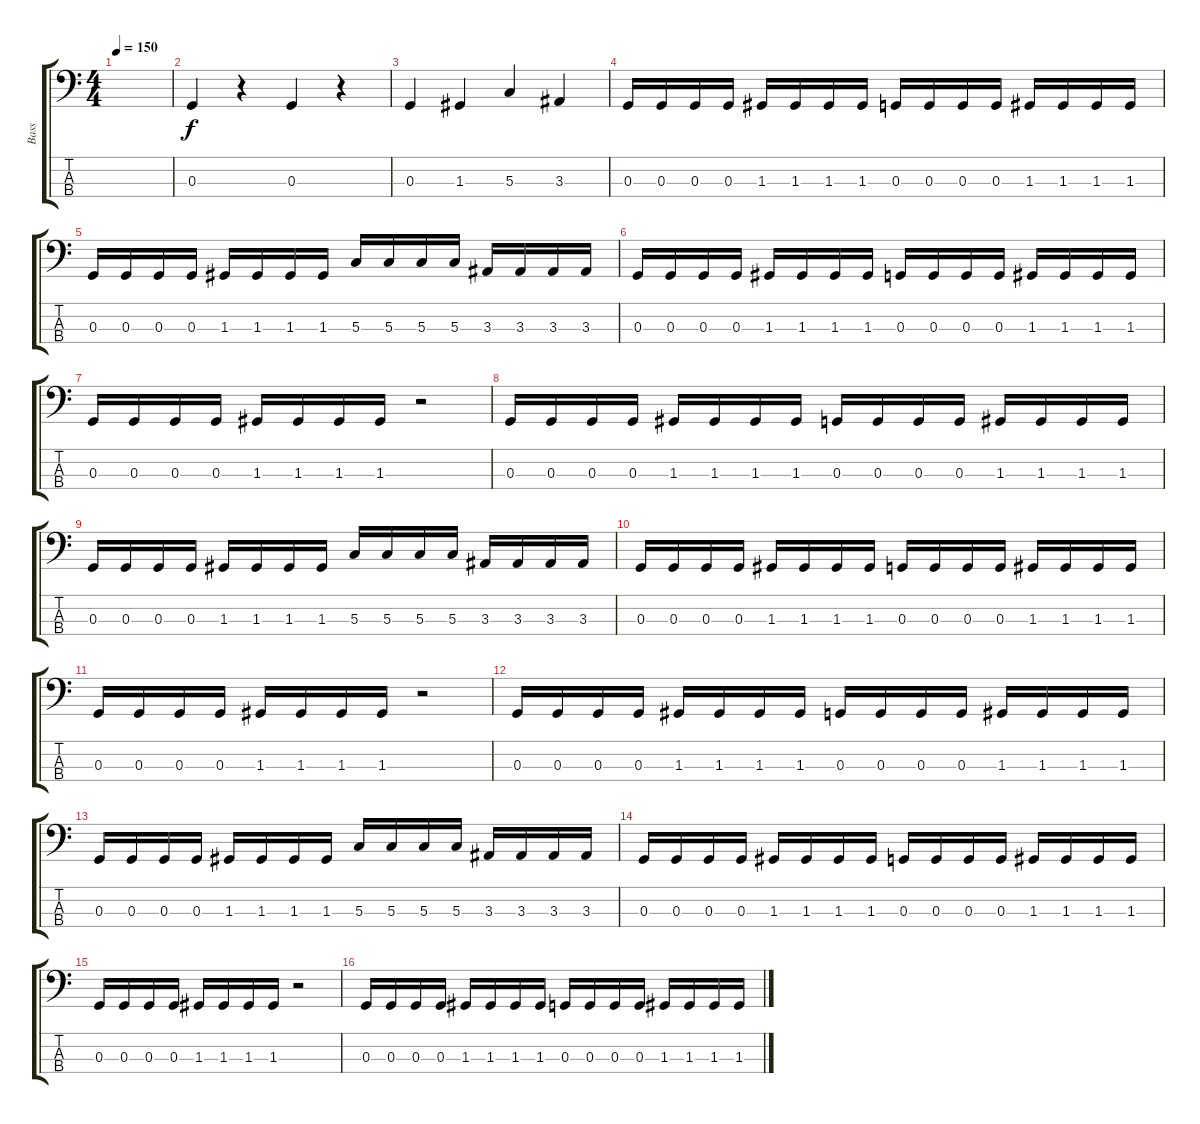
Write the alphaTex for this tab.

\track ("Bass" "Bass") {instrument electricbasspick}
\staff {score tabs}
\tuning (F2 C2 G1 D1) {hide}
\ts (4 4)
\tempo 150
\clef f4
\ks c
|
0.3.4 r.4 0.3.4 r.4 |
0.3.4 1.3.4 5.3.4 3.3.4 |
0.3.16 0.3.16 0.3.16 0.3.16 1.3.16 1.3.16 1.3.16 1.3.16 0.3.16 0.3.16 0.3.16 0.3.16 1.3.16 1.3.16 1.3.16 1.3.16 |
0.3.16 0.3.16 0.3.16 0.3.16 1.3.16 1.3.16 1.3.16 1.3.16 5.3.16 5.3.16 5.3.16 5.3.16 3.3.16 3.3.16 3.3.16 3.3.16 |
0.3.16 0.3.16 0.3.16 0.3.16 1.3.16 1.3.16 1.3.16 1.3.16 0.3.16 0.3.16 0.3.16 0.3.16 1.3.16 1.3.16 1.3.16 1.3.16 |
0.3.16 0.3.16 0.3.16 0.3.16 1.3.16 1.3.16 1.3.16 1.3.16 r.2 |
0.3.16 0.3.16 0.3.16 0.3.16 1.3.16 1.3.16 1.3.16 1.3.16 0.3.16 0.3.16 0.3.16 0.3.16 1.3.16 1.3.16 1.3.16 1.3.16 |
0.3.16 0.3.16 0.3.16 0.3.16 1.3.16 1.3.16 1.3.16 1.3.16 5.3.16 5.3.16 5.3.16 5.3.16 3.3.16 3.3.16 3.3.16 3.3.16 |
0.3.16 0.3.16 0.3.16 0.3.16 1.3.16 1.3.16 1.3.16 1.3.16 0.3.16 0.3.16 0.3.16 0.3.16 1.3.16 1.3.16 1.3.16 1.3.16 |
0.3.16 0.3.16 0.3.16 0.3.16 1.3.16 1.3.16 1.3.16 1.3.16 r.2 |
0.3.16 0.3.16 0.3.16 0.3.16 1.3.16 1.3.16 1.3.16 1.3.16 0.3.16 0.3.16 0.3.16 0.3.16 1.3.16 1.3.16 1.3.16 1.3.16 |
0.3.16 0.3.16 0.3.16 0.3.16 1.3.16 1.3.16 1.3.16 1.3.16 5.3.16 5.3.16 5.3.16 5.3.16 3.3.16 3.3.16 3.3.16 3.3.16 |
0.3.16 0.3.16 0.3.16 0.3.16 1.3.16 1.3.16 1.3.16 1.3.16 0.3.16 0.3.16 0.3.16 0.3.16 1.3.16 1.3.16 1.3.16 1.3.16 |
0.3.16 0.3.16 0.3.16 0.3.16 1.3.16 1.3.16 1.3.16 1.3.16 r.2 |
0.3.16 0.3.16 0.3.16 0.3.16 1.3.16 1.3.16 1.3.16 1.3.16 0.3.16 0.3.16 0.3.16 0.3.16 1.3.16 1.3.16 1.3.16 1.3.16
